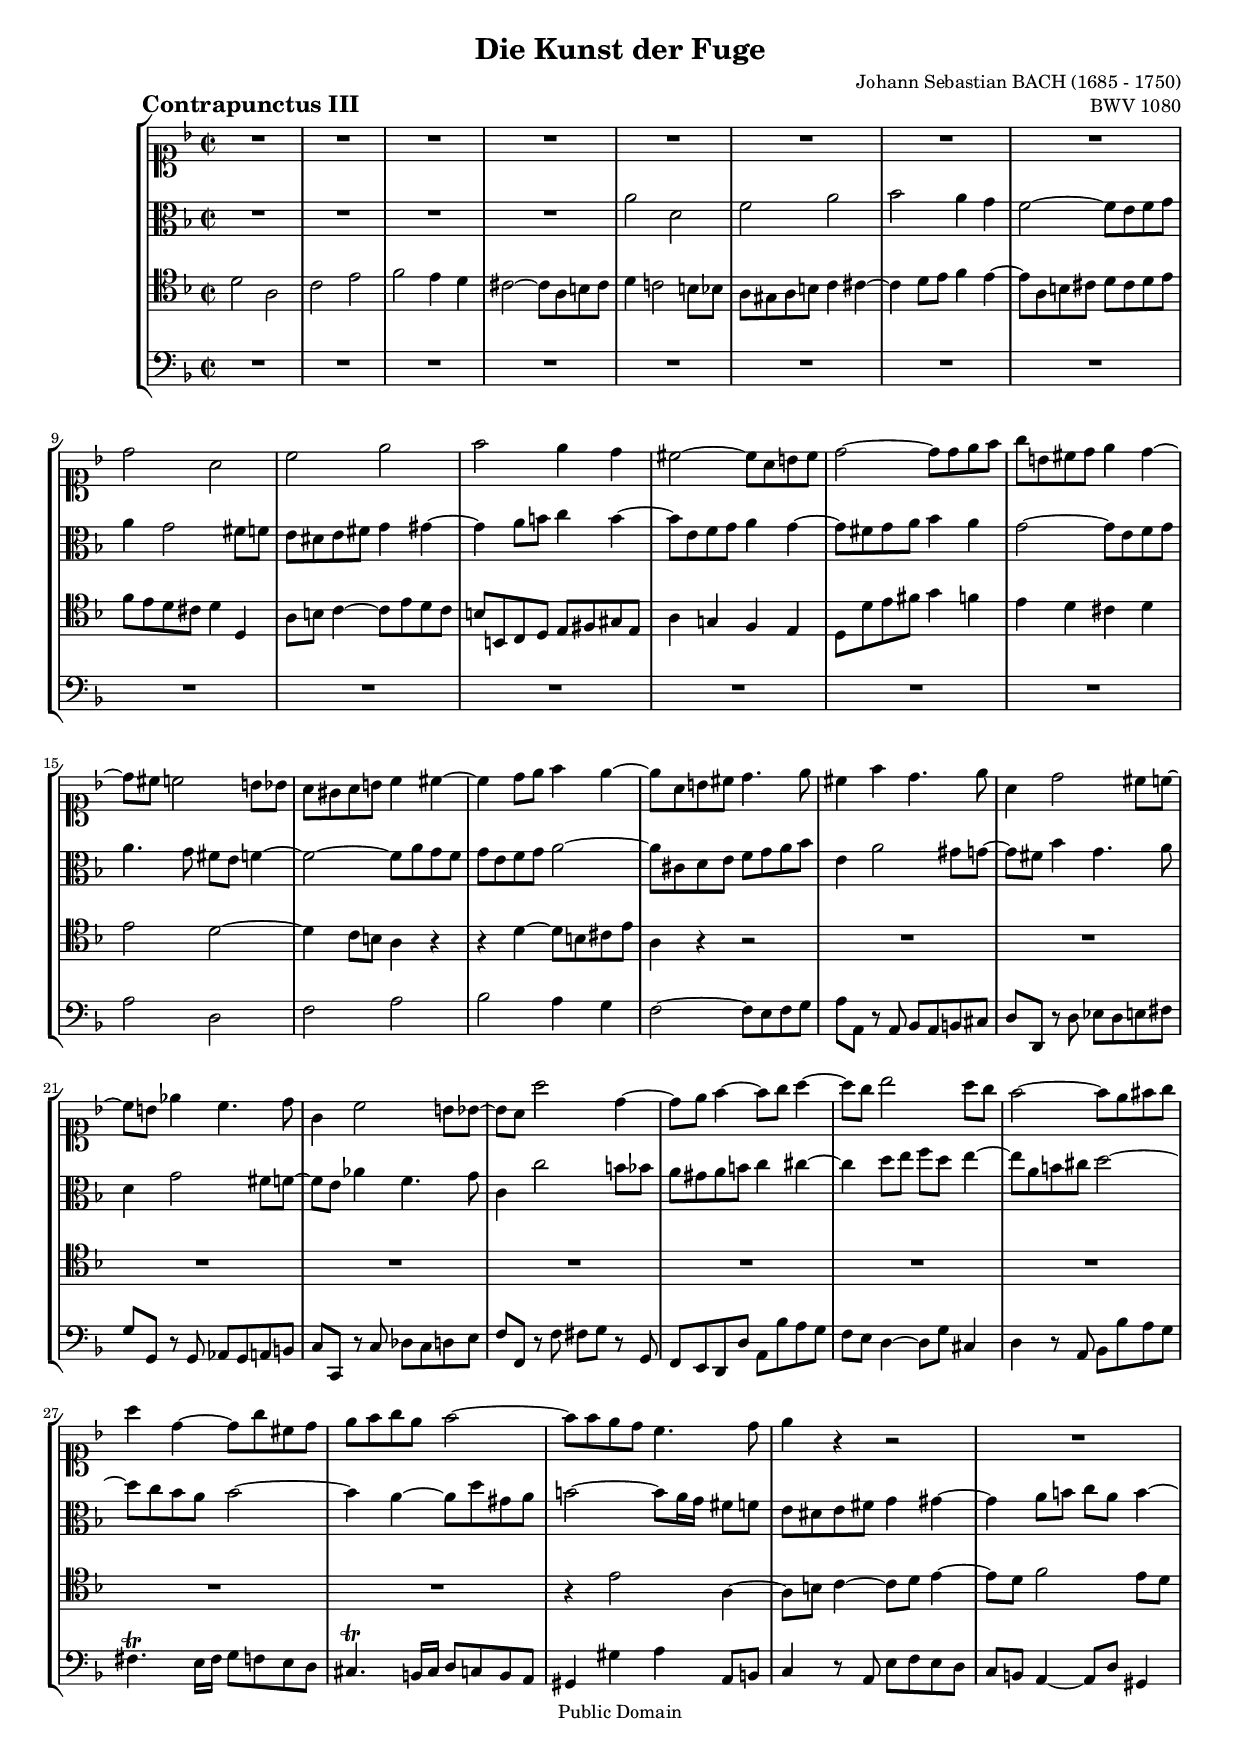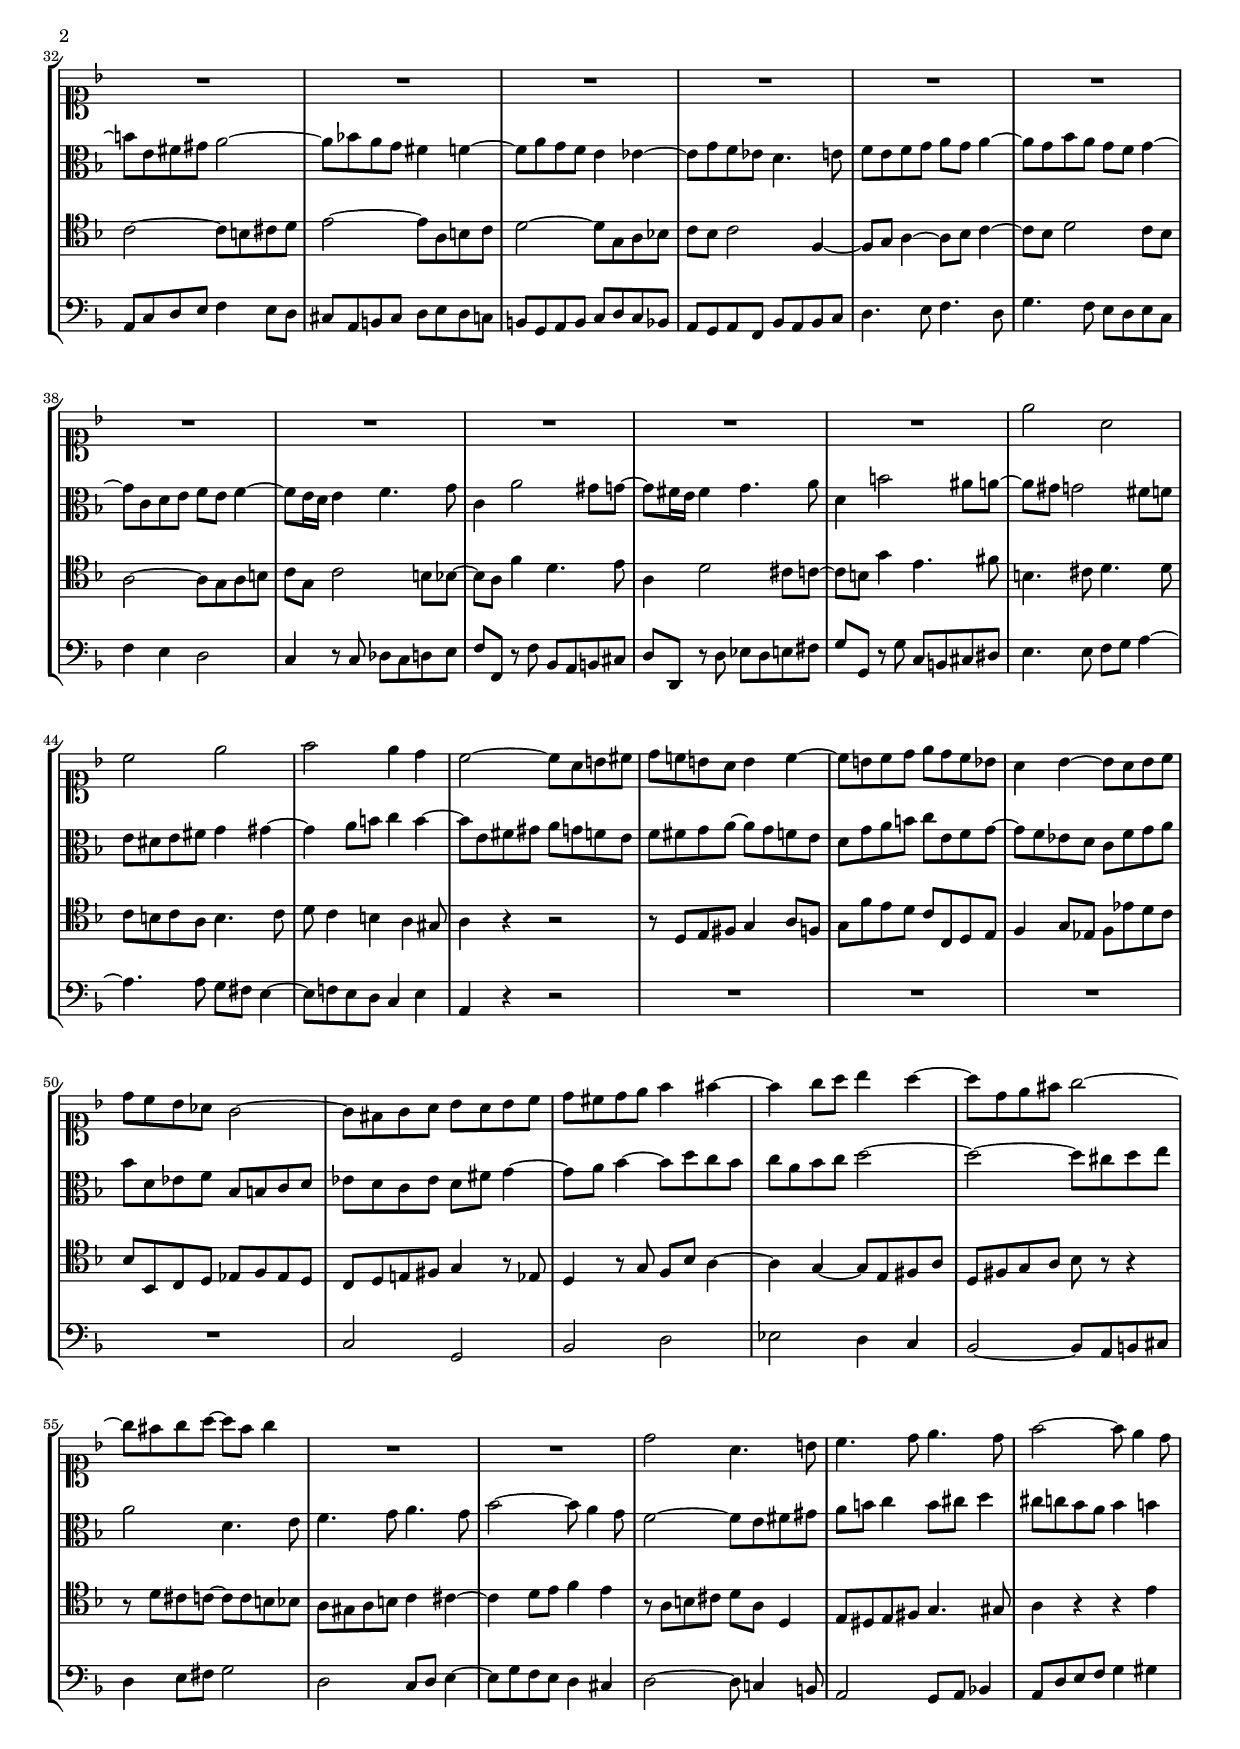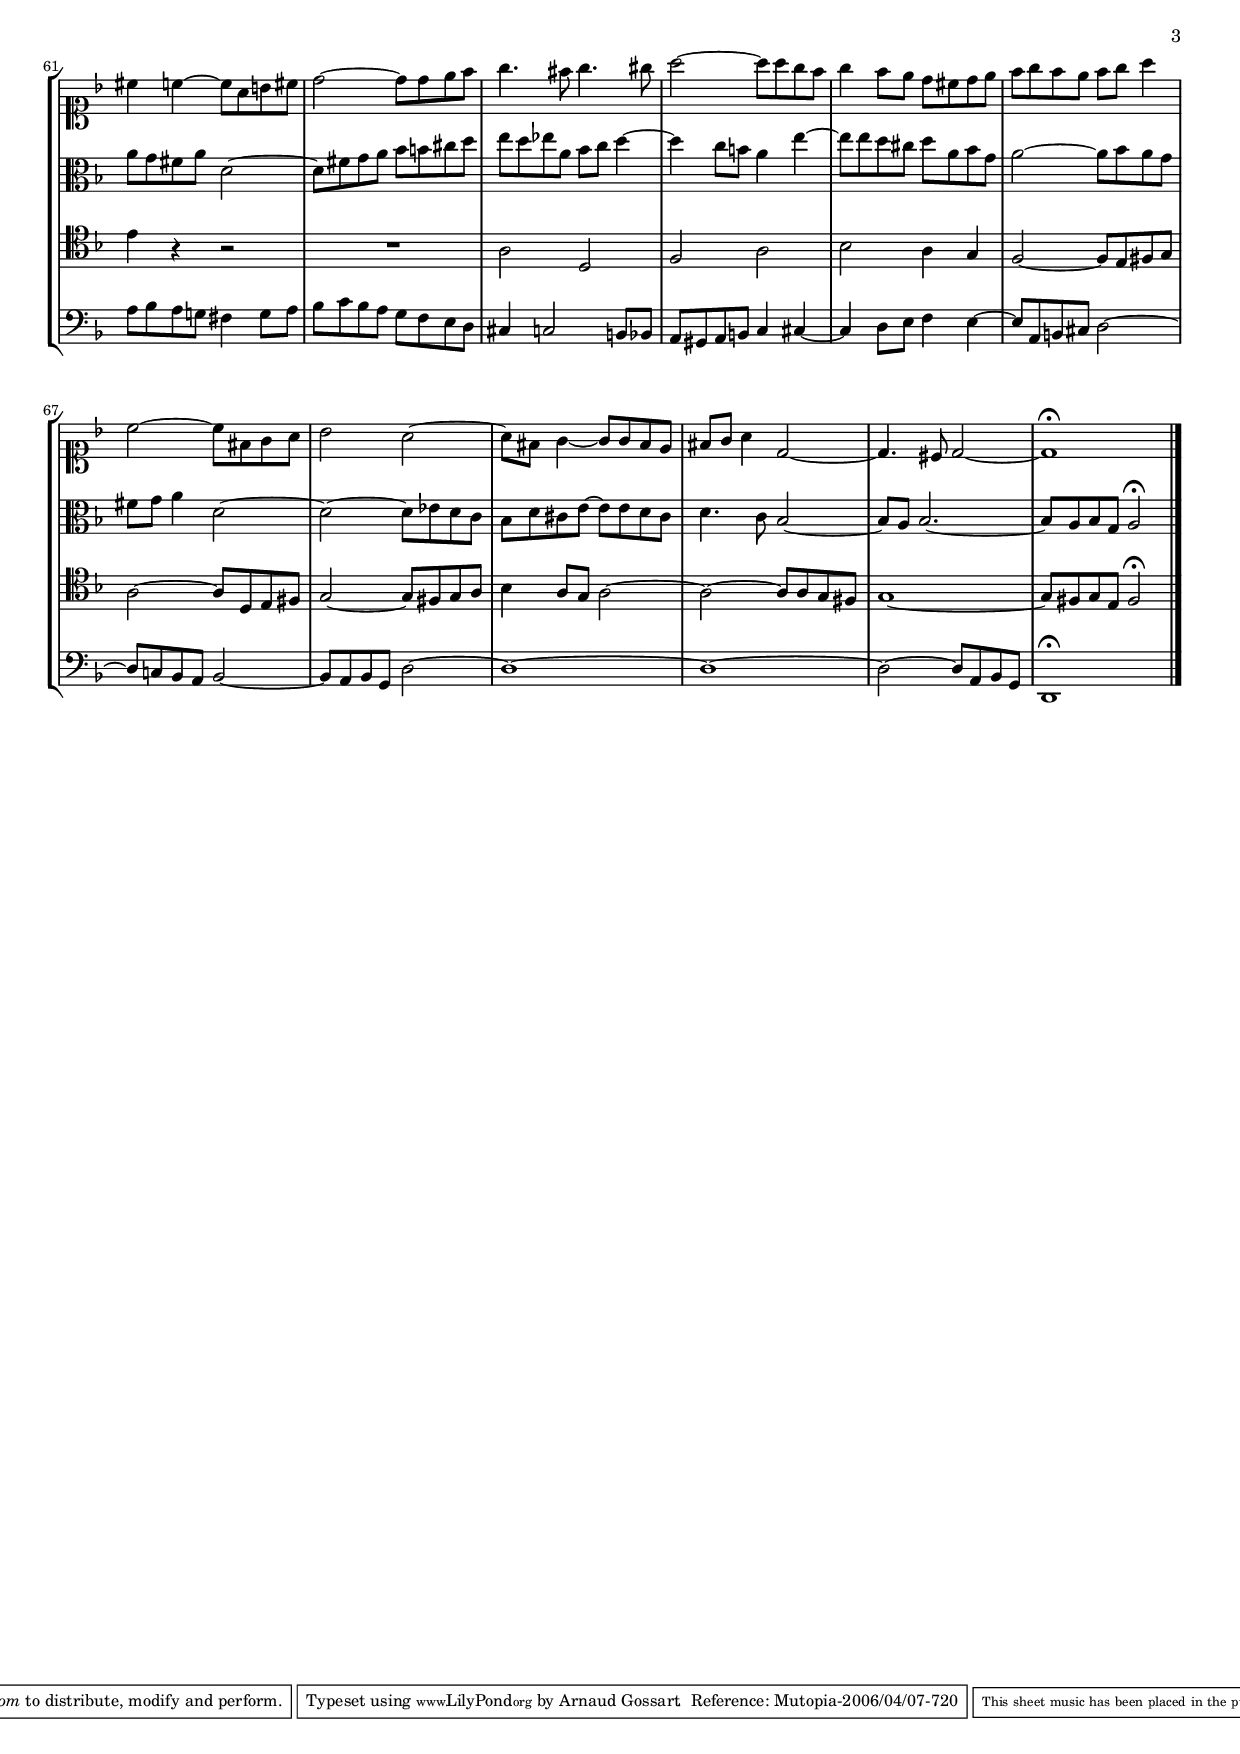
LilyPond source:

\version "2.8.0"

%#(set-default-paper-size "a4")
%#(set-default-paper-size "letter")
#(set-global-staff-size 16)

\header{
title="Die Kunst der Fuge"
piece=\markup{\hspace #10 \bold \huge "Contrapunctus III"}
opus="BWV 1080"
composer="Johann Sebastian BACH (1685 - 1750)"

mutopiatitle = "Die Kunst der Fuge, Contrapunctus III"
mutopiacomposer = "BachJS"
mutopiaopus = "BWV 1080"
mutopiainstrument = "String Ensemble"
date = "?-1750"
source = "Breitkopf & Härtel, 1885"
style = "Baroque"
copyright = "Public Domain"
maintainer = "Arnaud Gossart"
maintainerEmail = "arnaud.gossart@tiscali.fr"
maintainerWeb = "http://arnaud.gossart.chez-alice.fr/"
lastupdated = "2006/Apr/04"

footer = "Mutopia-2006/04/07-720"
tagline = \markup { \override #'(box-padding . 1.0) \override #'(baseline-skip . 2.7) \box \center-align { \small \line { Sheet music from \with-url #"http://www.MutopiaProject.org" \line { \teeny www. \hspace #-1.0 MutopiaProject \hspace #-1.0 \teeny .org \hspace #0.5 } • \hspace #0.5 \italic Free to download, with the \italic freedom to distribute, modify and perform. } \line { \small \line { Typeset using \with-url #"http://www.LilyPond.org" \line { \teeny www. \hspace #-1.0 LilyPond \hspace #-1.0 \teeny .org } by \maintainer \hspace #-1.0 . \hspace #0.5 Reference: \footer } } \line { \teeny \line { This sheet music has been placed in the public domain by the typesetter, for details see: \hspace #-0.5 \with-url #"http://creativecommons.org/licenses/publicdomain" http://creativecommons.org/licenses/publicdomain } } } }
}

% Voices %%%%%%%%%%%%%%%%%%%%%%%%%%%%%%%%%%%%%%%%%%%%%%%%%%%%%

soprano = \relative c''{

	R1*8						%1 to 8
	d2 a
	c e							%10 
	f e4 d
	cis2~ cis8 a b cis
	d2~ d8 d e f
	g b, cis d e4 d~
	d8 cis c2 b8 bes			%15
	a gis a b c4 cis~
	cis d8 e f4 e~
	e8 a, b cis d4. e8
	cis4 f d4. e8
	a,4 d2 cis8 c~				%20
	c b ees4 c4. d8
	g,4 c2 b8 bes~
	bes a a'2 d,4~
	d8 e f4~ f8 g a4~
	a8 g bes2 a8 g				%25
	f2~ f8 e fis g
	a4 d,~ d8 g cis, d
	e f g e f2~
	f8 f e d c4. d8
	e4 r r2						%30
	R1*12
	e2 a,						%43
	c e
	f e4 d						%45
	c2~ c8 a b cis
	d c! b a b4 c~
	c8 b c d e d c bes
	a4 bes~ bes8 a bes c
	d c bes aes g2~				%50
	g8 fis g a bes a bes c
	d cis d e f4 fis~
	fis g8 a bes4 a~
	a8 d, e fis g2~
	g8 fis g a~ a fis g4		%55
	R1*2
	d2 a4. b8
	c4. d8 e4. d8
	f2~ f8 e4 d8				%60
	cis4 c~ c8 a b cis
	d2~ d8 d e f
	g4. fis8 g4. gis8
	a2~ a8 a g f
	g4 f8 e d cis d e			%65
	f g f e f g a4
	c,2~ c8 fis, g a
	bes2 a~
	a8 fis g4~ g8 g fis e
	fis g a4 d,2~				%70
	d4. cis8 d2~
	d1\fermata
	
	\bar "|."

}

%%%%%%%%%%%%%%%%%%%%%%%%%%%%%%%%%%%%%%%%%%%%%%%%%%%%%%%%%%%%%%

alto = \relative c''{

	R1*4						%1 to 4
	a2 d,						%5
	f a
	bes a4 g
	f2~ f8 e f g
	a4 g2 fis8 f
	e dis e fis g4 gis~			%10
	gis a8 b c4 b~
	b8 e, f g a4 g~
	g8 fis g a bes4 a
	g2~ g8 e f g
	a4. g8 fis e f4~			%15
	f2~ f8 a g f
	g e f g a2~
	a8 cis, d e f g a bes
	e,4 a2 gis8 g~
	g fis bes4 g4. a8			%20
	d,4 g2 fis8 f~
	f e aes4 f4. g8
	c,4 c'2 b8 bes
	a gis a b c4 cis~
	cis d8 e f d e4~			%25
	e8 a, b cis d2~
	d8 c bes a bes2~
	bes4 a~ a8 d gis, a
	b2~ b8[ a16 g] fis8 f
	e dis e fis g4 gis~			%30
	gis a8 b c a b4~
	b8 e, fis gis a2~
	a8 bes! a g fis4 f~
	f8 a g f e4 ees~
	ees8 g f ees d4. e8			%35
	f e f g a g a4~
	a8 g bes a g f g4~
	g8 c, d e f e f4~
	f8 e16 d e4 f4. g8
	c,4 a'2 gis8 g~				%40
	g8 fis16 e fis4 g4. a8
	d,4 b'2 ais8 a~
	a gis g2 fis8 f
	e dis e fis g4 gis~
	gis a8 b c4 b~				%45
	b8 e, fis gis a g f e
	f fis g a~ a g f e
	d g a b c e, f g~
	g f ees d c f g a
	bes d, ees f bes, b c d		%50
	ees d c ees d fis g4~
	g8 a bes4~ bes8 d c bes
	c a bes c d2~
	d~ d8 cis d e
	a,2 d,4. e8					%55
	f4. g8 a4. g8
	bes2~ bes8 a4 g8
	f2~ f8 e fis gis
	a b c4 b8 cis d4
	cis8 c bes a bes4 b			%60
	a8 g fis a d,2~
	d8 fis g a bes b cis d
	e d ees a, bes c d4~
	d c8 b a4 e'~
	e8 e d cis d a bes g		%65
	a2~ a8 bes a g
	fis g a4 d,2~
	d~ d8 ees d c
	bes d cis e~ e e d cis
	d4. c8 bes2~				%70
	bes8 a bes2.~
	bes8 a bes g a2\fermata
	
}

%%%%%%%%%%%%%%%%%%%%%%%%%%%%%%%%%%%%%%%%%%%%%%%%%%%%%%%%%%%%%%

tenor = \relative c'{

	d2 a						%1
	c e
	f e4 d
	cis2~ cis8 a b cis
	d4 c!2 b8 bes				%5
	a gis a b c4 cis~
	cis d8 e f4 e~
	e8 a, b cis d cis d e
	f e d cis d4 d,
	a'8 b c4~ c8 e d c			%10
	b b, c d e fis gis e
	a4 g! f e 
	d8 d' e fis g4 f
	e d cis d
	e2 d~						%15
	d4 c8 b a4 r
	r d~ d8 b cis e
	a,4 r r2
	R1*10
	r4 e'2 a,4~					
	a8 b c4~ c8 d e4~			%30
	e8 d f2 e8 d
	c2~ c8 b cis d
	e2~ e8 a, b c
	d2~ d8 g, a bes!
	c bes c2 f,4~				%35
	f8 g a4~ a8 bes c4~
	c8 bes d2 c8 bes
	a2~ a8 g a b
	c g c2 b8 bes~
	bes a f'4 d4. e8			%40
	a,4 d2 cis8 c~
	c b g'4 e4. fis8
	b,4. cis8 d4. d8
	c b c a b4. c8
	d c4 b a gis8				%45
	a4 r r2
	r8 d, e fis g4 a8 f
	g f' e d c c, d e
	f4 g8 ees f ees' d c
	bes bes, c d ees f ees d	%50
	c d e! fis g4 r8 ees
	d4 r8 g f bes a4~
	a g~ g8 e fis a
	d, fis g a bes r r4
	r8 d cis c~ c c b bes		%55
	a gis a b c4 cis~
	cis d8 e f4 e
	r8 a, b cis d a d,4
	e8 dis e fis g4. gis8
	a4 r r e'					%60
	e r r2
	R1
	a,2 d,
	f a
	bes a4 g					%65
	f2~ f8 e fis g
	a2~ a8 d, e fis
	g2~ g8 fis g a
	bes4 a8 g a2~
	a~ a8 a g fis				%70
	g1~
	g8 fis g e fis2\fermata

}

%%%%%%%%%%%%%%%%%%%%%%%%%%%%%%%%%%%%%%%%%%%%%%%%%%%%%%%%%%%%%%%%%%%%

bass = \relative c'{

	R1*14						%1 to 14
	a2 d,						%15
	f a
	bes a4 g
	f2~ f8 e f g
	a a, r a bes a b cis
	d d, r d' ees d e fis		%20
	g g, r g aes g a b
	c c, r c' des c d e
	f f, r f' fis g r g,
	f e d d' a bes' a g
	f e d4~ d8 g cis,4			%25
	d r8 a bes bes' a g
	fis4.\trill e16 fis g8 f e d
	cis4.\trill b16 cis d8 c b a
	gis4 gis' a a,8 b
	c4 r8 a e' f e d			%30
	c b a4~ a8 d gis,4
	a8 c d e f4 e8 d
	cis a b cis d e d c
	b g a b c d c bes
	a g a f bes a bes c			%35
	d4. e8 f4. d8
	g4. f8 e d e c
	f4 e d2
	c4 r8 c des c d e
	f f, r f' bes, a b cis		%40
	d d, r d' ees d e fis
	g g, r g' c, b cis dis
	e4. e8 f g a4~
	a4. a8 g fis e4~
	e8 f! e d c4 e				%45
	a, r r2
	R1*4
	c2 g						%51
	bes d
	ees d4 c
	bes2~ bes8 a b cis
	d4 e8 fis g2				%55
	d c8 d e4~
	e8 g f e d4 cis
	d2~ d8 c!4 b8
	a2 g8 a bes!4
	a8 d e f g4 gis				%60
	a8 bes a g! fis4 g8 a
	bes c bes a g f e d
	cis4 c2 b8 bes
	a gis a b c4 cis~
	cis d8 e f4 e~				%65
	e8 a, b cis d2~
	d8 c! bes a bes2~
	bes8 a bes g d'2~
	d1~
	d~							%70
	d2~ d8 a bes g
	d1\fermata

}

%%%%%%%%%%%%%%%%%%%%%%%%%%%%%%%%%%%%%%%%%%%%%%%%%%%%%%%%%%%%%%%%%%%%%%%
% Score %%%%%%%%%%%%%%%%%%%%%%%%%%%%%%%%%%%%%%%%%%%%%%%%%%%%%%%%%%%%%%%
%%%%%%%%%%%%%%%%%%%%%%%%%%%%%%%%%%%%%%%%%%%%%%%%%%%%%%%%%%%%%%%%%%%%%%%

global = {\time 2/2 \key d \minor}

\score{
    \context StaffGroup <<
	\new Staff <<\global \clef soprano \soprano>>
	\new Staff <<\global \clef alto \alto>>
	\new Staff <<\global \clef tenor \tenor>>
	\new Staff <<\global \clef bass \bass>>
    >>
  \midi {\tempo 4=115}
  \layout{}
}

